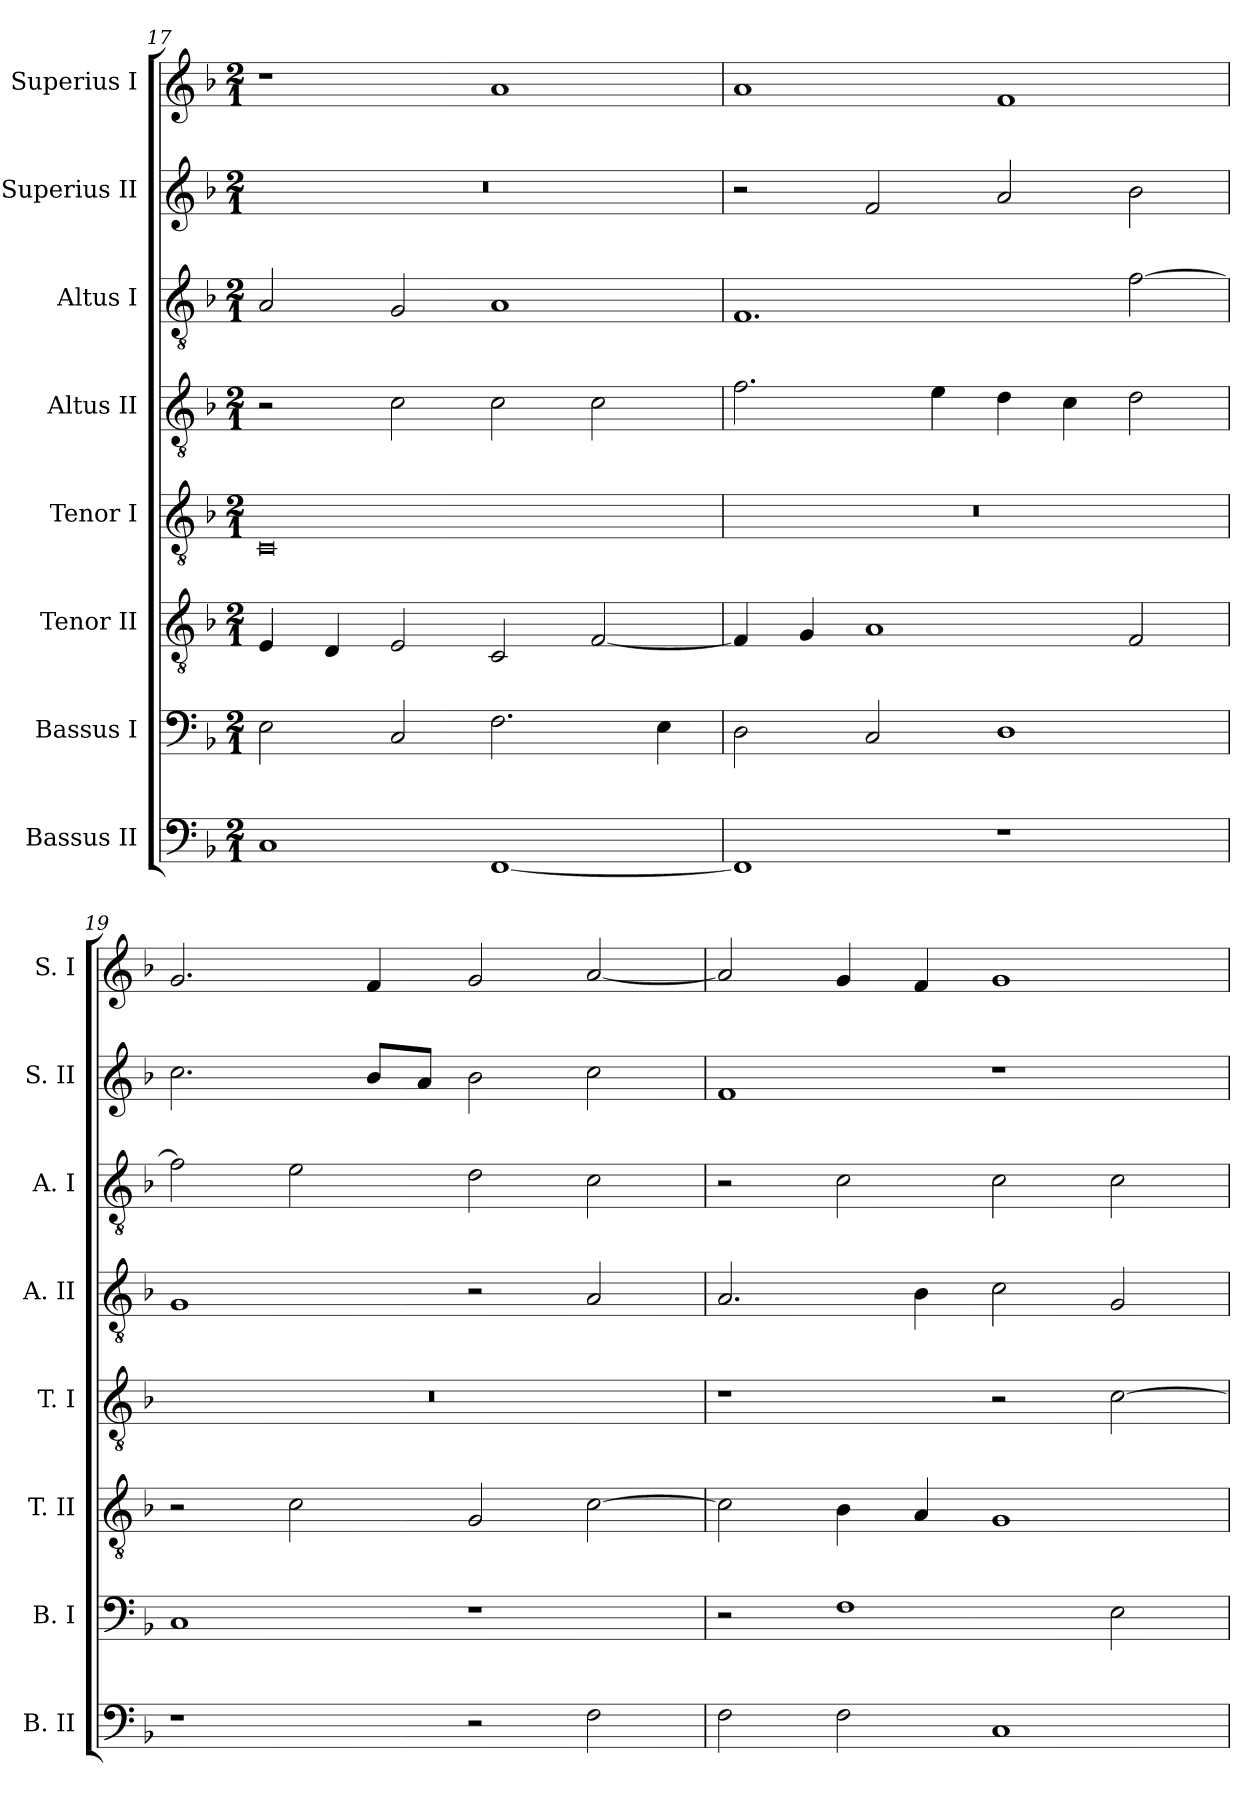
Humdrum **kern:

**kern	**kern	**kern	**kern	**kern	**kern	**kern	**kern
*part8	*part7	*part6	*part5	*part4	*part3	*part2	*part1
*staff8	*staff7	*staff6	*staff5	*staff4	*staff3	*staff2	*staff1
*I"Bassus II	*I"Bassus I	*I"Tenor II	*I"Tenor I	*I"Altus II	*I"Altus I	*I"Superius II	*I"Superius I
*I'B. II	*I'B. I	*I'T. II	*I'T. I	*I'A. II	*I'A. I	*I'S. II	*I'S. I
*clefF4	*clefF4	*clefGv2	*clefGv2	*clefGv2	*clefGv2	*clefG2	*clefG2
*k[b-]	*k[b-]	*k[b-]	*k[b-]	*k[b-]	*k[b-]	*k[b-]	*k[b-]
*F:	*F:	*F:	*F:	*F:	*F:	*F:	*F:
*M2/1	*M2/1	*M2/1	*M2/1	*M2/1	*M2/1	*M2/1	*M2/1
=17	=17	=17	=17	=17	=17	=17	=17
1C	2E	4E	0C	2r	2A	0r	1r
.	.	4D	.	.	.	.	.
.	2C	2E	.	2c	2G	.	.
[1FF	2.F	2C	.	2c	1A	.	1a
.	.	[2F	.	2c	.	.	.
.	4E	.	.	.	.	.	.
=18	=18	=18	=18	=18	=18	=18	=18
1FF]	2D	4F]	0r	2.f	1.F	2r	1a
.	.	4G	.	.	.	.	.
.	2C	1A	.	.	.	2f	.
.	.	.	.	4e	.	.	.
1r	1D	.	.	4d	.	2a	1f
.	.	.	.	4c	.	.	.
.	.	2F	.	2d	[2f	2b-	.
=19	=19	=19	=19	=19	=19	=19	=19
1r	1C	2r	0r	1G	2f]	2.cc	2.g
.	.	2c	.	.	2e	.	.
.	.	.	.	.	.	8b-L	4f
.	.	.	.	.	.	8aJ	.
2r	1r	2G	.	2r	2d	2b-	2g
2F	.	[2c	.	2A	2c	2cc	[2a
=20	=20	=20	=20	=20	=20	=20	=20
2F	2r	2c]	1r	2.A	2r	1f	2a]
2F	1F	4B-	.	.	2c	.	4g
.	.	4A	.	4B-	.	.	4f
1C	.	1G	2r	2c	2c	1r	1g
.	2E	.	[2c	2G	2c	.	.
=	=	=	=	=	=	=	=
*-	*-	*-	*-	*-	*-	*-	*-
